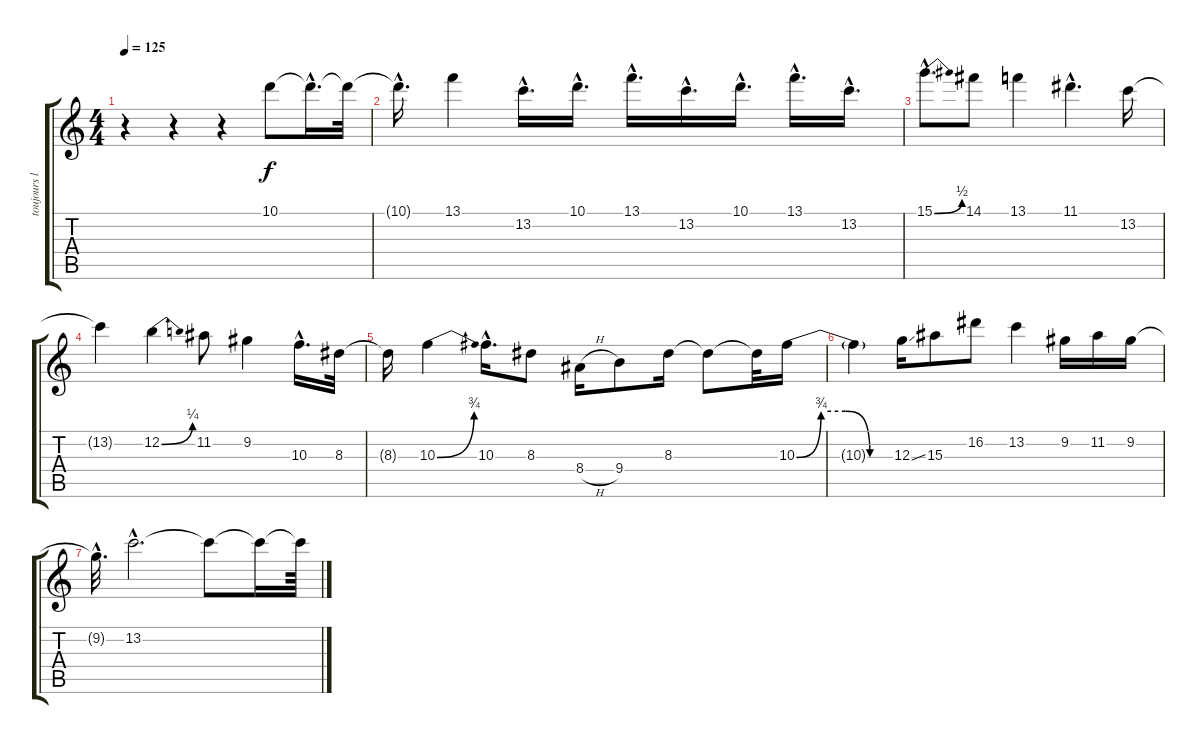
\track ("toujours lui" "toujours l") {instrument distortionguitar}
\staff {score tabs}
\tuning (E4 B3 G3 D3 A2 E2) {hide}
\ts (4 4)
\tempo 125
\clef g2
\ks c
r.4{dy f} r.4 r.4 10.1.8 10.1{hac t}.16{d} 10.1{t}.32 |
10.1{hac t}.16{d} 13.1.4 13.2{hac}.16{d} 10.1{hac}.16{d} 13.1{hac}.16{d} 13.2{hac}.16{d} 10.1{hac}.16{d} 13.1{hac}.16{d} 13.2{hac}.16{d} |
15.1{be (bend 0 0 60 2) hac}.8{d} 14.1.8 13.1.4 11.1{hac}.4{d} 13.2.16 |
13.2{t}.4 12.2{be (bend 0 0 60 1)}.4 11.2.8 9.2.4 10.3{hac}.16{d} 8.3.32 |
8.3{t}.16 10.3{be (bend 0 0 60 3)}.4 10.3{hac}.16{d} 8.3.8 8.4{h}.16 9.4.8 8.3.16 8.3{t}.8 8.3{t}.32 10.3{be (custom 0 0 15 3 30 3 45 0 60 0)}.16 |
10.3{t}.4 12.3{ss}.16 15.3.8 16.2.8 13.2.4 9.2.16 11.2.16 9.2.16 |
9.2{hac t}.32{d} 13.2{hac}.2{d} 13.2{t}.8 13.2{t}.16 13.2{t}.64
